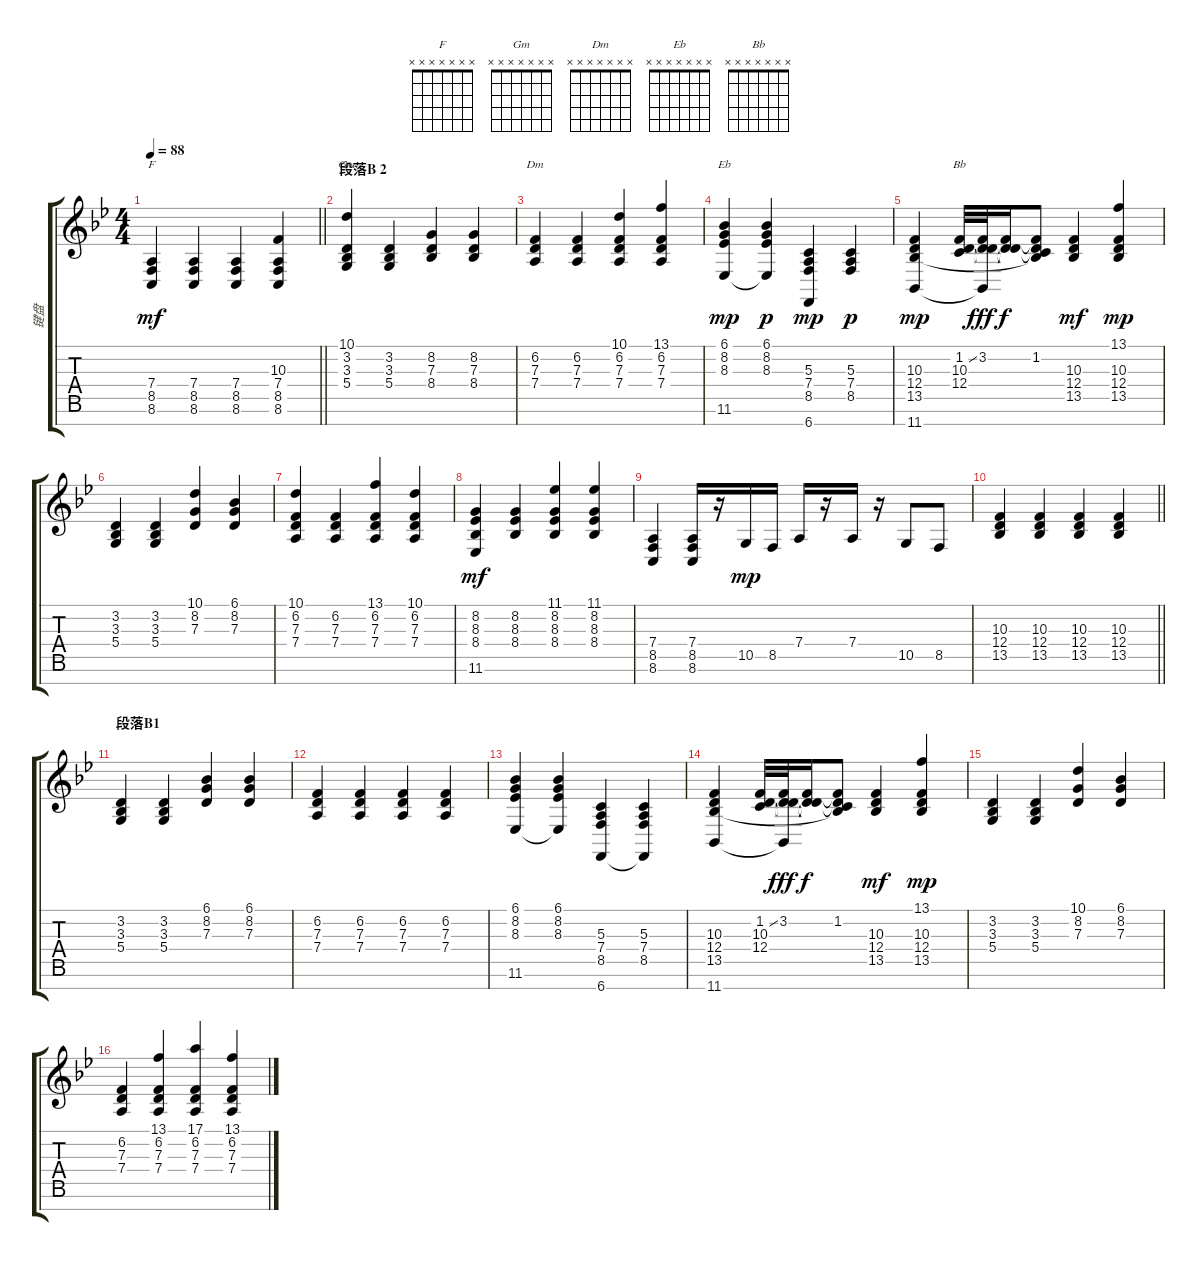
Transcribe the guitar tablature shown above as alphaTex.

\track ("键盘" "键盘") {instrument acousticgrandpiano}
\staff {score tabs}
\tuning (E4 B3 G3 D3 A2 E2 B1) {hide}
\chord ("F" x x x x x x x)
\chord ("Gm" x x x x x x x)
\chord ("Dm" x x x x x x x)
\chord ("Eb" x x x x x x x)
\chord ("Bb" x x x x x x x)
\ts (4 4)
\tempo 88
\clef g2
\barLineRight lightlight
\ks bb
(7.4 8.5 8.6).4{ch "F" dy mf} (7.4 8.5 8.6).4 (7.4 8.5 8.6).4 (10.3 7.4 8.5 8.6).4 |
\section ("" "段落B 2")
(10.1 3.2 3.3 5.4).4{ch "Gm"} (3.2 3.3 5.4).4 (8.2 7.3 8.4).4 (8.2 7.3 8.4).4 |
(6.2 7.3 7.4).4{ch "Dm"} (6.2 7.3 7.4).4 (10.1 6.2 7.3 7.4).4 (13.1 6.2 7.3 7.4).4 |
(6.1 8.2 8.3 11.6).4{ch "Eb" dy mp} (6.1 8.2 8.3 11.6{t}).4{dy p} (5.3 7.4 8.5 6.7).4{dy mp} (5.3 7.4 8.5).4{dy p} |
(10.3 12.4 13.5 11.7).4{dy mp} (1.2{ss} 10.3 12.4).32{ch "Bb"} (3.2 10.3{t} 12.4{t} 11.7{t}).32{dy fff} (3.2{t} 10.3{t} 12.4{t}).16{dy f} (1.2 10.3{t} 12.4{t} 13.5{t}).8 (10.3 12.4 13.5).4{dy mf} (13.1 10.3 12.4 13.5).4{dy mp} |
(3.2 3.3 5.4).4 (3.2 3.3 5.4).4 (10.1 8.2 7.3).4 (6.1 8.2 7.3).4 |
(10.1 6.2 7.3 7.4).4 (6.2 7.3 7.4).4 (13.1 6.2 7.3 7.4).4 (10.1 6.2 7.3 7.4).4 |
(8.2 8.3 8.4 11.6).4{dy mf} (8.2 8.3 8.4).4 (11.1 8.2 8.3 8.4).4 (11.1 8.2 8.3 8.4).4 |
(7.4 8.5 8.6).4 (7.4 8.5 8.6).16 r.16 10.5.16{dy mp} 8.5.16 7.4.16 r.16 7.4.16 r.16 10.5.8 8.5.8 |
\barLineRight lightlight
(10.3 12.4 13.5).4 (10.3 12.4 13.5).4 (10.3 12.4 13.5).4 (10.3 12.4 13.5).4 |
\section ("" "段落B1")
(3.2 3.3 5.4).4 (3.2 3.3 5.4).4 (6.1 8.2 7.3).4 (6.1 8.2 7.3).4 |
(6.2 7.3 7.4).4 (6.2 7.3 7.4).4 (6.2 7.3 7.4).4 (6.2 7.3 7.4).4 |
(6.1 8.2 8.3 11.6).4 (6.1 8.2 8.3 11.6{t}).4 (5.3 7.4 8.5 6.7).4 (5.3 7.4 8.5 6.7{t}).4 |
(10.3 12.4 13.5 11.7).4 (1.2{ss} 10.3 12.4).32 (3.2 10.3{t} 12.4{t} 11.7{t}).32{dy fff} (3.2{t} 10.3{t} 12.4{t}).16{dy f} (1.2 10.3{t} 12.4{t} 13.5{t}).8 (10.3 12.4 13.5).4{dy mf} (13.1 10.3 12.4 13.5).4{dy mp} |
(3.2 3.3 5.4).4 (3.2 3.3 5.4).4 (10.1 8.2 7.3).4 (6.1 8.2 7.3).4 |
(6.2 7.3 7.4).4 (13.1 6.2 7.3 7.4).4 (17.1 6.2 7.3 7.4).4 (13.1 6.2 7.3 7.4).4
